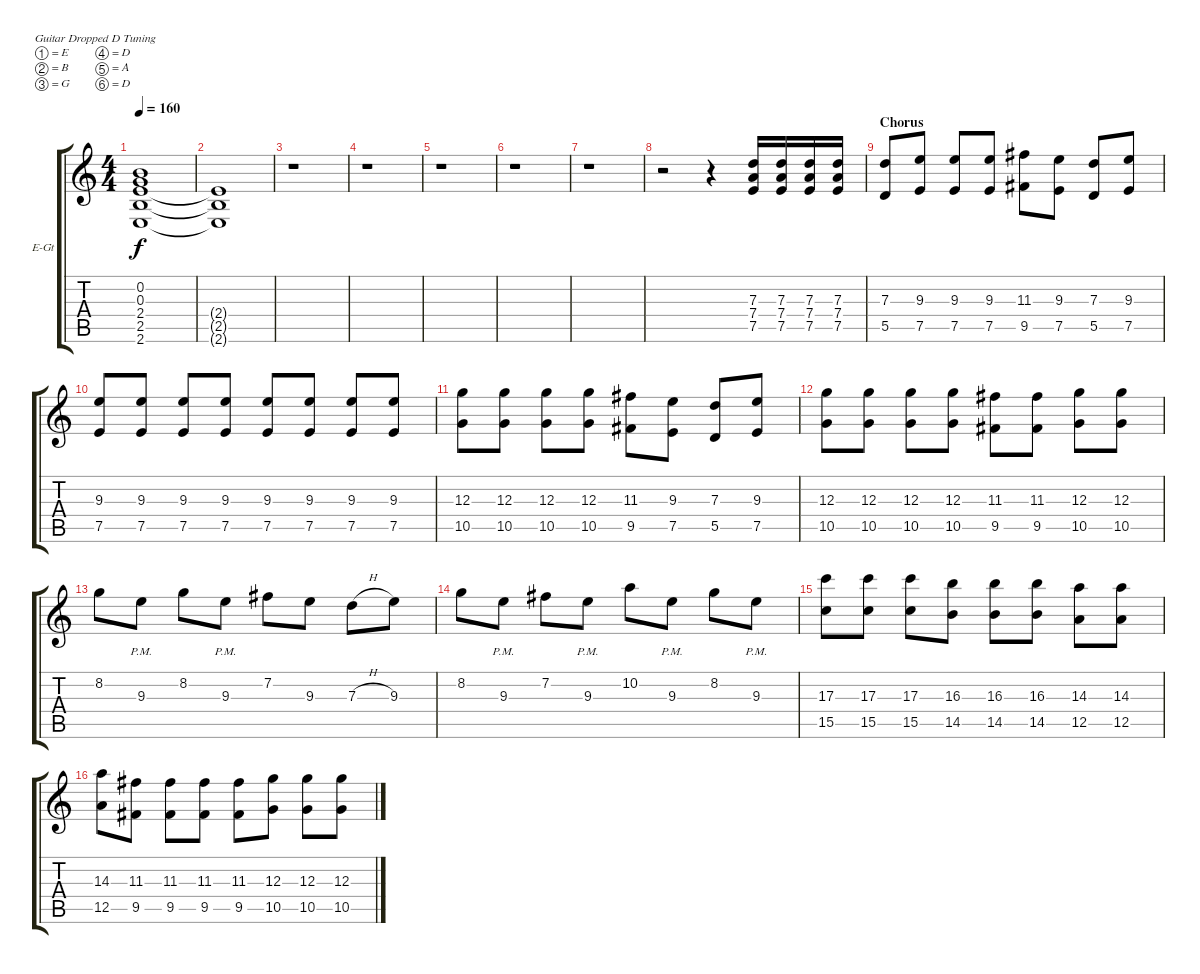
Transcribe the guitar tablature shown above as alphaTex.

\bracketExtendMode groupsimilarinstruments
\firstSystemTrackNameOrientation horizontal
\otherSystemsTrackNameOrientation horizontal
\track ("Kevin Skaff / Lead Guitar" "E-Gt") {instrument distortionguitar}
\staff {score tabs}
\tuning (E4 B3 G3 D3 A2 D2)
\ts (4 4)
\tempo 160
\clef g2
\ks c
(0.2 0.3 2.4 2.5 2.6).1{dy f} |
(2.4{t} 2.5{t} 2.6{t}).1 |
r.1 |
r.1 |
r.1 |
r.1 |
r.1 |
r.2 r.4 (7.3 7.4 7.5).16 (7.3 7.4 7.5).16 (7.3 7.4 7.5).16 (7.3 7.4 7.5).16 |
\section ("" "Chorus")
(7.3 5.5).8 (9.3 7.5).8 (9.3 7.5).8 (9.3 7.5).8 (11.3 9.5).8 (9.3 7.5).8 (7.3 5.5).8 (9.3 7.5).8 |
(9.3 7.5).8 (9.3 7.5).8 (9.3 7.5).8 (9.3 7.5).8 (9.3 7.5).8 (9.3 7.5).8 (9.3 7.5).8 (9.3 7.5).8 |
(12.3 10.5).8 (12.3 10.5).8 (12.3 10.5).8 (12.3 10.5).8 (11.3 9.5).8 (9.3 7.5).8 (7.3 5.5).8 (9.3 7.5).8 |
(12.3 10.5).8 (12.3 10.5).8 (12.3 10.5).8 (12.3 10.5).8 (11.3 9.5).8 (11.3 9.5).8 (12.3 10.5).8 (12.3 10.5).8 |
8.2.8 9.3{pm}.8 8.2.8 9.3{pm}.8 7.2.8 9.3.8 7.3{h}.8 9.3.8 |
8.2.8 9.3{pm}.8 7.2.8 9.3{pm}.8 10.2.8 9.3{pm}.8 8.2.8 9.3{pm}.8 |
(17.3 15.5).8 (17.3 15.5).8 (17.3 15.5).8 (16.3 14.5).8 (16.3 14.5).8 (16.3 14.5).8 (14.3 12.5).8 (14.3 12.5).8 |
(14.3 12.5).8 (11.3 9.5).8 (11.3 9.5).8 (11.3 9.5).8 (11.3 9.5).8 (12.3 10.5).8 (12.3 10.5).8 (12.3 10.5).8
